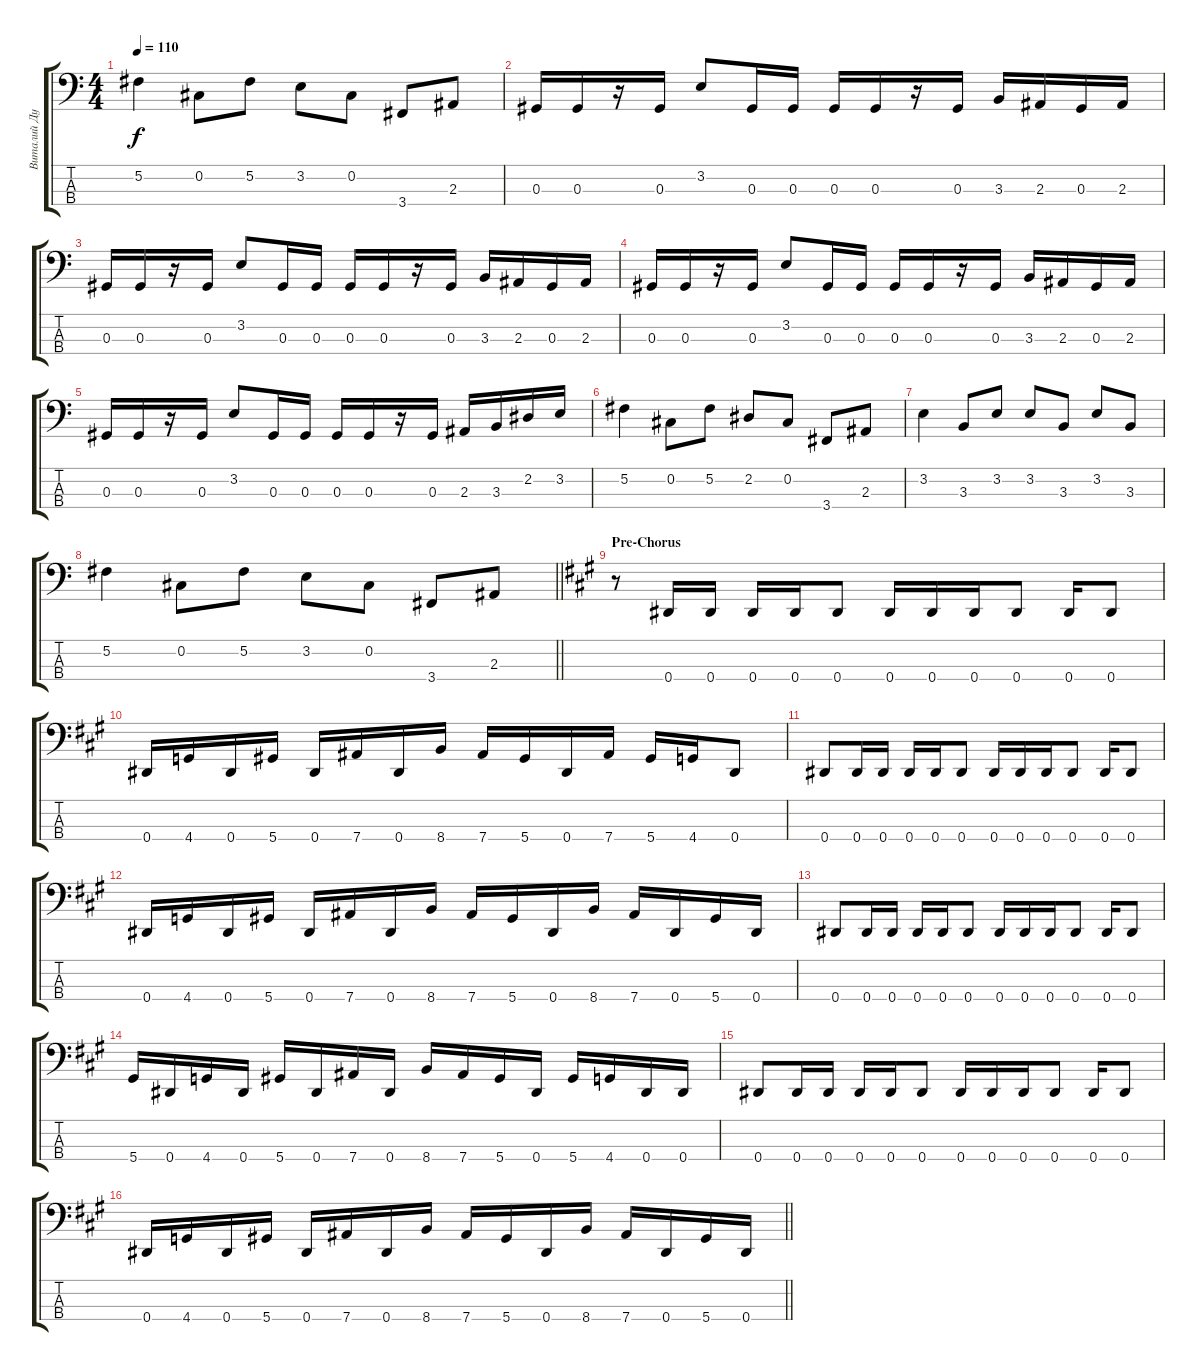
\track ("Виталий Дубинин" "Виталий Ду") {instrument electricbassfinger}
\staff {score tabs}
\tuning (Gb2 Db2 Ab1 Eb1) {hide}
\ts (4 4)
\tempo 110
\clef f4
\ks c
5.2.4{dy f} 0.2.8 5.2.8 3.2.8 0.2.8 3.4.8 2.3.8 |
0.3.16 0.3.16 r.16 0.3.16 3.2.8 0.3.16 0.3.16 0.3.16 0.3.16 r.16 0.3.16 3.3.16 2.3.16 0.3.16 2.3.16 |
0.3.16 0.3.16 r.16 0.3.16 3.2.8 0.3.16 0.3.16 0.3.16 0.3.16 r.16 0.3.16 3.3.16 2.3.16 0.3.16 2.3.16 |
0.3.16 0.3.16 r.16 0.3.16 3.2.8 0.3.16 0.3.16 0.3.16 0.3.16 r.16 0.3.16 3.3.16 2.3.16 0.3.16 2.3.16 |
0.3.16 0.3.16 r.16 0.3.16 3.2.8 0.3.16 0.3.16 0.3.16 0.3.16 r.16 0.3.16 2.3.16 3.3.16 2.2.16 3.2.16 |
5.2.4 0.2.8 5.2.8 2.2.8 0.2.8 3.4.8 2.3.8 |
3.2.4 3.3.8 3.2.8 3.2.8 3.3.8 3.2.8 3.3.8 |
\barLineRight lightlight
5.2.4 0.2.8 5.2.8 3.2.8 0.2.8 3.4.8 2.3.8 |
\section ("" "Pre-Chorus")
\ks a
r.8 0.4.16 0.4.16 0.4.16 0.4.16 0.4.8 0.4.16 0.4.16 0.4.16 0.4.8 0.4.16 0.4.8 |
0.4.16 4.4.16 0.4.16 5.4.16 0.4.16 7.4.16 0.4.16 8.4.16 7.4.16 5.4.16 0.4.16 7.4.16 5.4.16 4.4.16 0.4.8 |
0.4.8 0.4.16 0.4.16 0.4.16 0.4.16 0.4.8 0.4.16 0.4.16 0.4.16 0.4.8 0.4.16 0.4.8 |
0.4.16 4.4.16 0.4.16 5.4.16 0.4.16 7.4.16 0.4.16 8.4.16 7.4.16 5.4.16 0.4.16 8.4.16 7.4.16 0.4.16 5.4.16 0.4.16 |
0.4.8 0.4.16 0.4.16 0.4.16 0.4.16 0.4.8 0.4.16 0.4.16 0.4.16 0.4.8 0.4.16 0.4.8 |
5.4.16 0.4.16 4.4.16 0.4.16 5.4.16 0.4.16 7.4.16 0.4.16 8.4.16 7.4.16 5.4.16 0.4.16 5.4.16 4.4.16 0.4.16 0.4.16 |
0.4.8 0.4.16 0.4.16 0.4.16 0.4.16 0.4.8 0.4.16 0.4.16 0.4.16 0.4.8 0.4.16 0.4.8 |
\barLineRight lightlight
0.4.16 4.4.16 0.4.16 5.4.16 0.4.16 7.4.16 0.4.16 8.4.16 7.4.16 5.4.16 0.4.16 8.4.16 7.4.16 0.4.16 5.4.16 0.4.16
